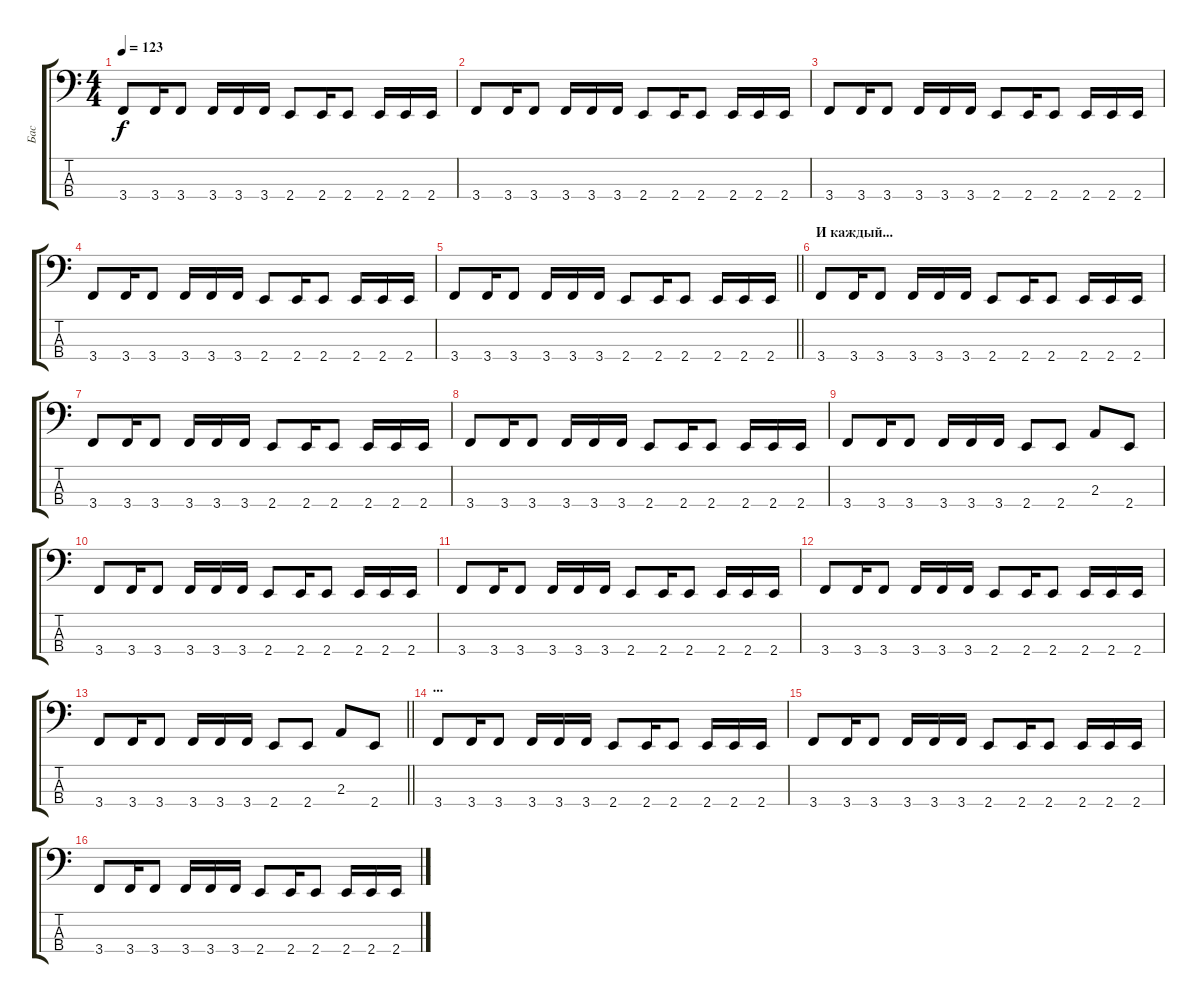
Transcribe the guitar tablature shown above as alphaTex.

\track ("Бас" "Бас") {instrument electricbasspick}
\staff {score tabs}
\tuning (F2 C2 G1 D1) {hide}
\ts (4 4)
\tempo 123
\clef f4
\ks c
3.4.8{dy f} 3.4.16 3.4.8 3.4.16 3.4.16 3.4.16 2.4.8 2.4.16 2.4.8 2.4.16 2.4.16 2.4.16 |
3.4.8 3.4.16 3.4.8 3.4.16 3.4.16 3.4.16 2.4.8 2.4.16 2.4.8 2.4.16 2.4.16 2.4.16 |
3.4.8 3.4.16 3.4.8 3.4.16 3.4.16 3.4.16 2.4.8 2.4.16 2.4.8 2.4.16 2.4.16 2.4.16 |
3.4.8 3.4.16 3.4.8 3.4.16 3.4.16 3.4.16 2.4.8 2.4.16 2.4.8 2.4.16 2.4.16 2.4.16 |
\barLineRight lightlight
3.4.8 3.4.16 3.4.8 3.4.16 3.4.16 3.4.16 2.4.8 2.4.16 2.4.8 2.4.16 2.4.16 2.4.16 |
\section ("" "И каждый...")
3.4.8 3.4.16 3.4.8 3.4.16 3.4.16 3.4.16 2.4.8 2.4.16 2.4.8 2.4.16 2.4.16 2.4.16 |
3.4.8 3.4.16 3.4.8 3.4.16 3.4.16 3.4.16 2.4.8 2.4.16 2.4.8 2.4.16 2.4.16 2.4.16 |
3.4.8 3.4.16 3.4.8 3.4.16 3.4.16 3.4.16 2.4.8 2.4.16 2.4.8 2.4.16 2.4.16 2.4.16 |
3.4.8 3.4.16 3.4.8 3.4.16 3.4.16 3.4.16 2.4.8 2.4.8 2.3.8 2.4.8 |
3.4.8 3.4.16 3.4.8 3.4.16 3.4.16 3.4.16 2.4.8 2.4.16 2.4.8 2.4.16 2.4.16 2.4.16 |
3.4.8 3.4.16 3.4.8 3.4.16 3.4.16 3.4.16 2.4.8 2.4.16 2.4.8 2.4.16 2.4.16 2.4.16 |
3.4.8 3.4.16 3.4.8 3.4.16 3.4.16 3.4.16 2.4.8 2.4.16 2.4.8 2.4.16 2.4.16 2.4.16 |
\barLineRight lightlight
3.4.8 3.4.16 3.4.8 3.4.16 3.4.16 3.4.16 2.4.8 2.4.8 2.3.8 2.4.8 |
\section ("" "...")
3.4.8 3.4.16 3.4.8 3.4.16 3.4.16 3.4.16 2.4.8 2.4.16 2.4.8 2.4.16 2.4.16 2.4.16 |
3.4.8 3.4.16 3.4.8 3.4.16 3.4.16 3.4.16 2.4.8 2.4.16 2.4.8 2.4.16 2.4.16 2.4.16 |
3.4.8 3.4.16 3.4.8 3.4.16 3.4.16 3.4.16 2.4.8 2.4.16 2.4.8 2.4.16 2.4.16 2.4.16
